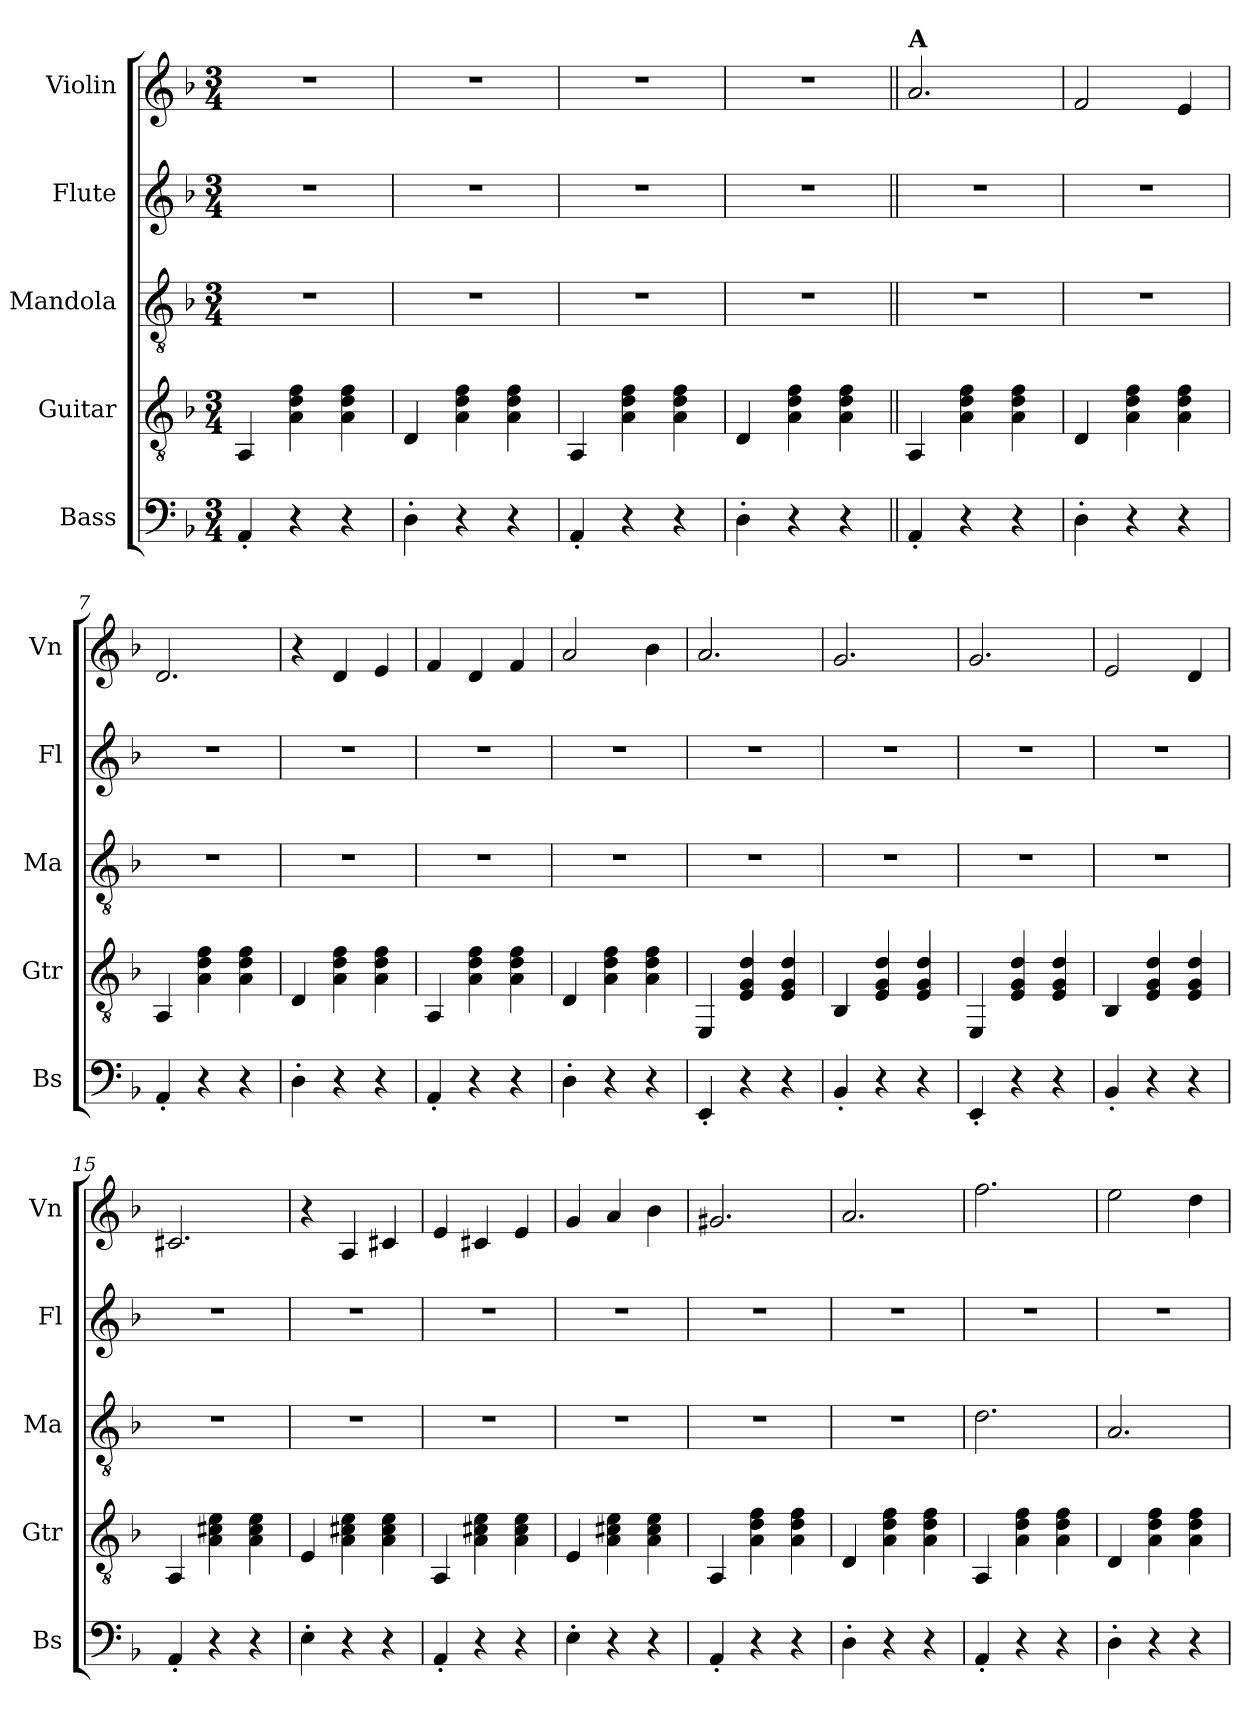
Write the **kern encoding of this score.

**kern	**kern	**kern	**kern	**kern
*part5	*part4	*part3	*part2	*part1
*staff5	*staff4	*staff3	*staff2	*staff1
*I"Bass	*I"Guitar	*I"Mandola	*I"Flute	*I"Violin
*I'Bs	*I'Gtr	*I'Ma	*I'Fl	*I'Vn
*clefF4	*clefGv2	*clefGv2	*clefG2	*clefG2
*ITrd7c12	*	*	*	*
*k[b-]	*k[b-]	*k[b-]	*k[b-]	*k[b-]
*M3/4	*M3/4	*M3/4	*M3/4	*M3/4
*MM180	*MM180	*MM180	*MM180	*MM180
=1	=1	=1	=1	=1
4AAA'/	4AA/	2.r	2.r	2.r
4r	4A\ 4d\ 4f\	.	.	.
4r	4A\ 4d\ 4f\	.	.	.
=2	=2	=2	=2	=2
4DD'\	4D/	2.r	2.r	2.r
4r	4A\ 4d\ 4f\	.	.	.
4r	4A\ 4d\ 4f\	.	.	.
=3	=3	=3	=3	=3
4AAA'/	4AA/	2.r	2.r	2.r
4r	4A\ 4d\ 4f\	.	.	.
4r	4A\ 4d\ 4f\	.	.	.
=4	=4	=4	=4	=4
4DD'\	4D/	2.r	2.r	2.r
4r	4A\ 4d\ 4f\	.	.	.
4r	4A\ 4d\ 4f\	.	.	.
=5||	=5||	=5||	=5||	=5||
!	!	!	!	!LO:TX:a:B:t=A
4AAA'/	4AA/	2.r	2.r	2.a/
4r	4A\ 4d\ 4f\	.	.	.
4r	4A\ 4d\ 4f\	.	.	.
=6	=6	=6	=6	=6
4DD'\	4D/	2.r	2.r	2f/
4r	4A\ 4d\ 4f\	.	.	.
4r	4A\ 4d\ 4f\	.	.	4e/
=7	=7	=7	=7	=7
4AAA'/	4AA/	2.r	2.r	2.d/
4r	4A\ 4d\ 4f\	.	.	.
4r	4A\ 4d\ 4f\	.	.	.
=8	=8	=8	=8	=8
4DD'\	4D/	2.r	2.r	4r
4r	4A\ 4d\ 4f\	.	.	4d/
4r	4A\ 4d\ 4f\	.	.	4e/
=9	=9	=9	=9	=9
4AAA'/	4AA/	2.r	2.r	4f/
4r	4A\ 4d\ 4f\	.	.	4d/
4r	4A\ 4d\ 4f\	.	.	4f/
!!LO:LB:g=z
=10	=10	=10	=10	=10
4DD'\	4D/	2.r	2.r	2a/
4r	4A\ 4d\ 4f\	.	.	.
4r	4A\ 4d\ 4f\	.	.	4b-\
=11	=11	=11	=11	=11
4EEE'/	4EE/	2.r	2.r	2.a/
4r	4E/ 4G/ 4d/	.	.	.
4r	4E/ 4G/ 4d/	.	.	.
=12	=12	=12	=12	=12
4BBB-'/	4BB-/	2.r	2.r	2.g/
4r	4E/ 4G/ 4d/	.	.	.
4r	4E/ 4G/ 4d/	.	.	.
=13	=13	=13	=13	=13
4EEE'/	4EE/	2.r	2.r	2.g/
4r	4E/ 4G/ 4d/	.	.	.
4r	4E/ 4G/ 4d/	.	.	.
=14	=14	=14	=14	=14
4BBB-'/	4BB-/	2.r	2.r	2e/
4r	4E/ 4G/ 4d/	.	.	.
4r	4E/ 4G/ 4d/	.	.	4d/
=15	=15	=15	=15	=15
4AAA'/	4AA/	2.r	2.r	2.c#X/
4r	4A\ 4c#X\ 4e\	.	.	.
4r	4A\ 4c#\ 4e\	.	.	.
=16	=16	=16	=16	=16
4EE'\	4E/	2.r	2.r	4r
4r	4A\ 4c#X\ 4e\	.	.	4A/
4r	4A\ 4c#\ 4e\	.	.	4c#X/
=17	=17	=17	=17	=17
4AAA'/	4AA/	2.r	2.r	4e/
4r	4A\ 4c#X\ 4e\	.	.	4c#X/
4r	4A\ 4c#\ 4e\	.	.	4e/
=18	=18	=18	=18	=18
4EE'\	4E/	2.r	2.r	4g/
4r	4A\ 4c#X\ 4e\	.	.	4a/
4r	4A\ 4c#\ 4e\	.	.	4b-\
!!LO:LB:g=z
=19	=19	=19	=19	=19
4AAA'/	4AA/	2.r	2.r	2.g#X/
4r	4A\ 4d\ 4f\	.	.	.
4r	4A\ 4d\ 4f\	.	.	.
=20	=20	=20	=20	=20
4DD'\	4D/	2.r	2.r	2.a/
4r	4A\ 4d\ 4f\	.	.	.
4r	4A\ 4d\ 4f\	.	.	.
=21	=21	=21	=21	=21
4AAA'/	4AA/	2.d\	2.r	2.ff\
4r	4A\ 4d\ 4f\	.	.	.
4r	4A\ 4d\ 4f\	.	.	.
=22	=22	=22	=22	=22
4DD'\	4D/	2.A/	2.r	2ee\
4r	4A\ 4d\ 4f\	.	.	.
4r	4A\ 4d\ 4f\	.	.	4dd\
=	=	=	=	=
*-	*-	*-	*-	*-
